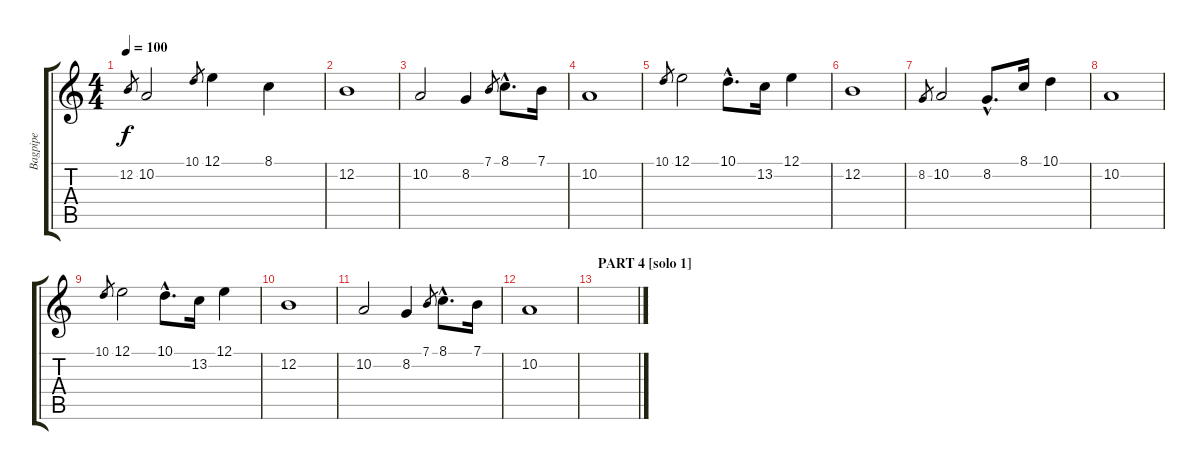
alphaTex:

\track ("Bagpipe" "Bagpipe") {instrument bagpipe}
\staff {score tabs}
\tuning (E4 B3 G3 D3 A2 E2) {hide}
\ts (4 4)
\tempo 100
\clef g2
\ks c
12.2.8{gr dy f} 10.2.2 10.1.8{gr} 12.1.4 8.1.4 |
12.2.1 |
10.2.2 8.2.4 7.1.8{gr} 8.1{hac}.8{d} 7.1.16 |
10.2.1 |
10.1.8{gr} 12.1.2 10.1{hac}.8{d} 13.2.16 12.1.4 |
12.2.1 |
8.2.8{gr} 10.2.2 8.2{hac}.8{d} 8.1.16 10.1.4 |
10.2.1 |
10.1.8{gr} 12.1.2 10.1{hac}.8{d} 13.2.16 12.1.4 |
12.2.1 |
10.2.2 8.2.4 7.1.8{gr} 8.1{hac}.8{d} 7.1.16 |
10.2.1 |
\section ("" "PART 4 [solo 1]")
